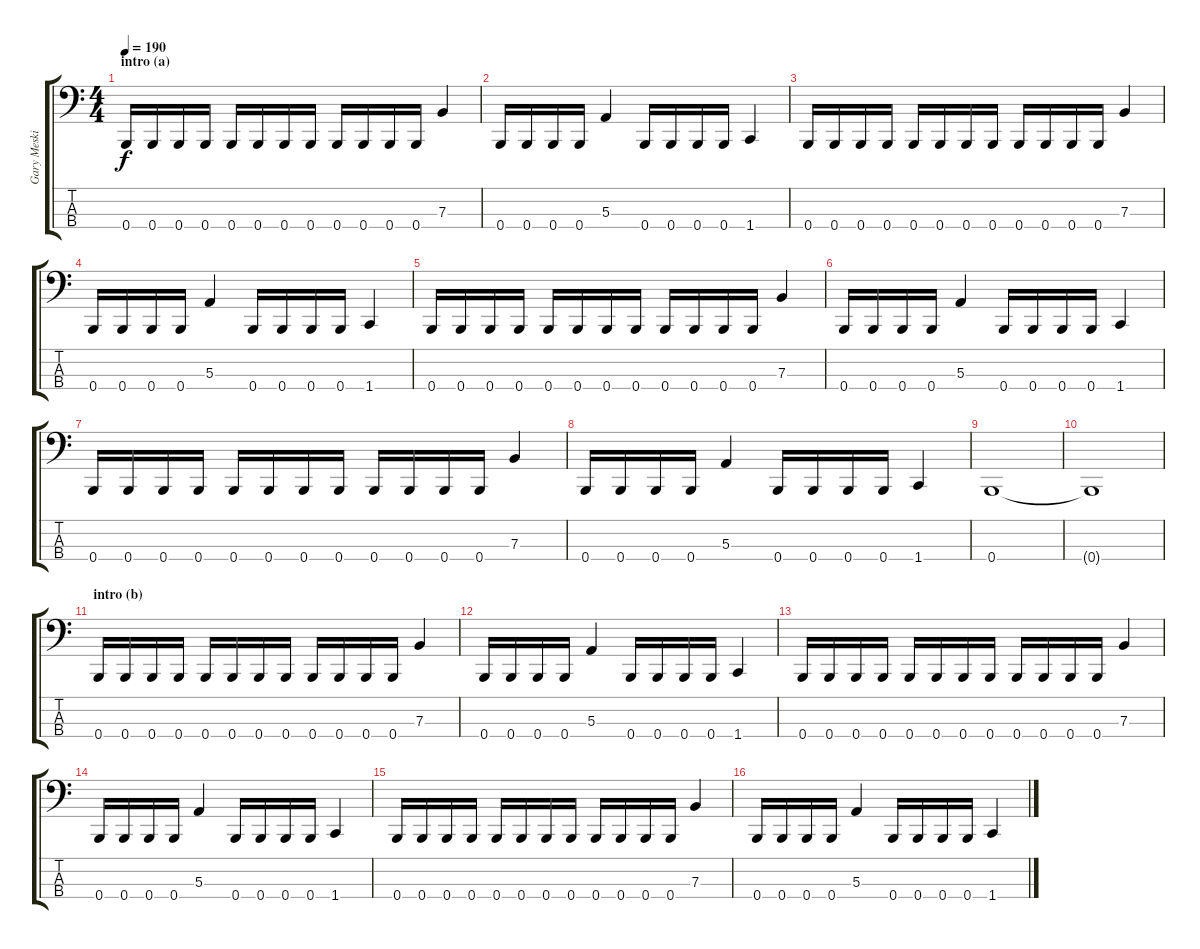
\track ("Gary Meskil (bas and vocal)" "Gary Meski") {instrument electricbasspick}
\staff {score tabs}
\tuning (D2 A1 E1 B0) {hide}
\ts (4 4)
\section ("" "intro (a)")
\tempo 190
\clef f4
\ks c
0.4.16{dy f instrument electricbasspick} 0.4.16 0.4.16 0.4.16 0.4.16 0.4.16 0.4.16 0.4.16 0.4.16 0.4.16 0.4.16 0.4.16 7.3.4 |
0.4.16 0.4.16 0.4.16 0.4.16 5.3.4 0.4.16 0.4.16 0.4.16 0.4.16 1.4.4 |
0.4.16 0.4.16 0.4.16 0.4.16 0.4.16 0.4.16 0.4.16 0.4.16 0.4.16 0.4.16 0.4.16 0.4.16 7.3.4 |
0.4.16 0.4.16 0.4.16 0.4.16 5.3.4 0.4.16 0.4.16 0.4.16 0.4.16 1.4.4 |
0.4.16 0.4.16 0.4.16 0.4.16 0.4.16 0.4.16 0.4.16 0.4.16 0.4.16 0.4.16 0.4.16 0.4.16 7.3.4 |
0.4.16 0.4.16 0.4.16 0.4.16 5.3.4 0.4.16 0.4.16 0.4.16 0.4.16 1.4.4 |
0.4.16 0.4.16 0.4.16 0.4.16 0.4.16 0.4.16 0.4.16 0.4.16 0.4.16 0.4.16 0.4.16 0.4.16 7.3.4 |
0.4.16 0.4.16 0.4.16 0.4.16 5.3.4 0.4.16 0.4.16 0.4.16 0.4.16 1.4.4 |
0.4.1 |
0.4{t}.1 |
\section ("" "intro (b)")
0.4.16 0.4.16 0.4.16 0.4.16 0.4.16 0.4.16 0.4.16 0.4.16 0.4.16 0.4.16 0.4.16 0.4.16 7.3.4 |
0.4.16 0.4.16 0.4.16 0.4.16 5.3.4 0.4.16 0.4.16 0.4.16 0.4.16 1.4.4 |
0.4.16 0.4.16 0.4.16 0.4.16 0.4.16 0.4.16 0.4.16 0.4.16 0.4.16 0.4.16 0.4.16 0.4.16 7.3.4 |
0.4.16 0.4.16 0.4.16 0.4.16 5.3.4 0.4.16 0.4.16 0.4.16 0.4.16 1.4.4 |
0.4.16 0.4.16 0.4.16 0.4.16 0.4.16 0.4.16 0.4.16 0.4.16 0.4.16 0.4.16 0.4.16 0.4.16 7.3.4 |
0.4.16 0.4.16 0.4.16 0.4.16 5.3.4 0.4.16 0.4.16 0.4.16 0.4.16 1.4.4
